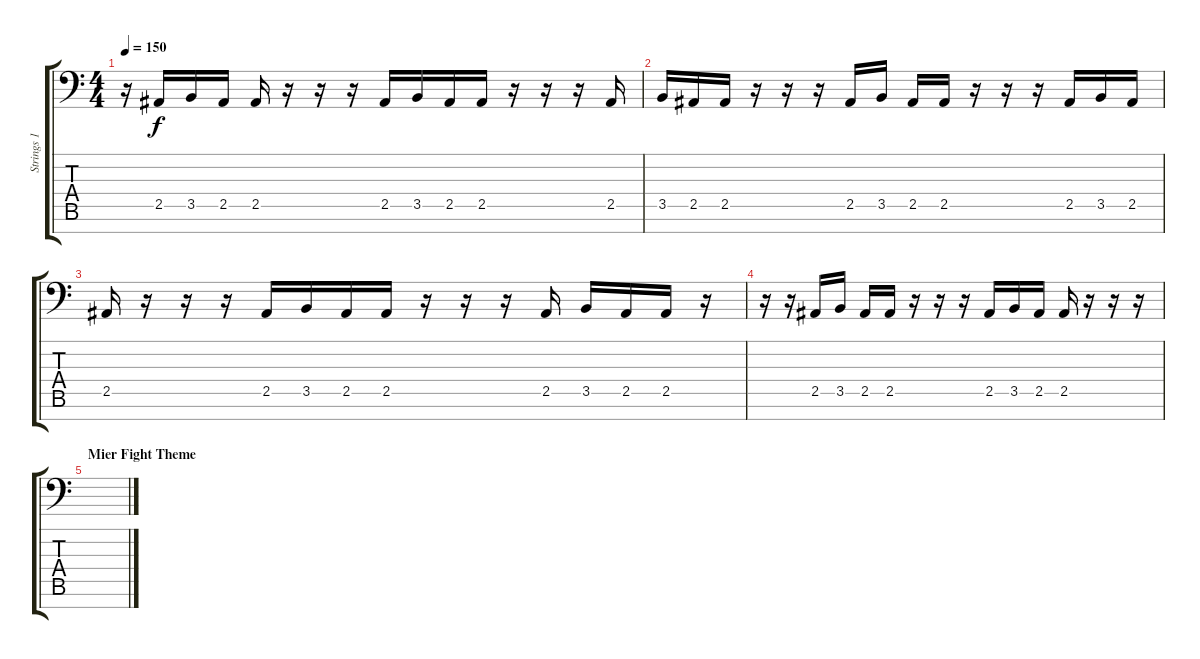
\track ("Strings 1" "Strings 1") {instrument stringensemble1}
\staff {score tabs}
\tuning (Eb4 Bb3 Gb3 Db3 Ab2 Eb2 Bb1) {hide}
\ts (4 4)
\tempo 150
\clef f4
\ks c
r.16{dy f} 2.5.16 3.5.16 2.5.16 2.5.16 r.16 r.16 r.16 2.5.16 3.5.16 2.5.16 2.5.16 r.16 r.16 r.16 2.5.16 |
3.5.16 2.5.16 2.5.16 r.16 r.16 r.16 2.5.16 3.5.16 2.5.16 2.5.16 r.16 r.16 r.16 2.5.16 3.5.16 2.5.16 |
2.5.16 r.16 r.16 r.16 2.5.16 3.5.16 2.5.16 2.5.16 r.16 r.16 r.16 2.5.16 3.5.16 2.5.16 2.5.16 r.16 |
r.16 r.16 2.5.16 3.5.16 2.5.16 2.5.16 r.16 r.16 r.16 2.5.16 3.5.16 2.5.16 2.5.16 r.16 r.16 r.16 |
\section ("" "Mier Fight Theme")
